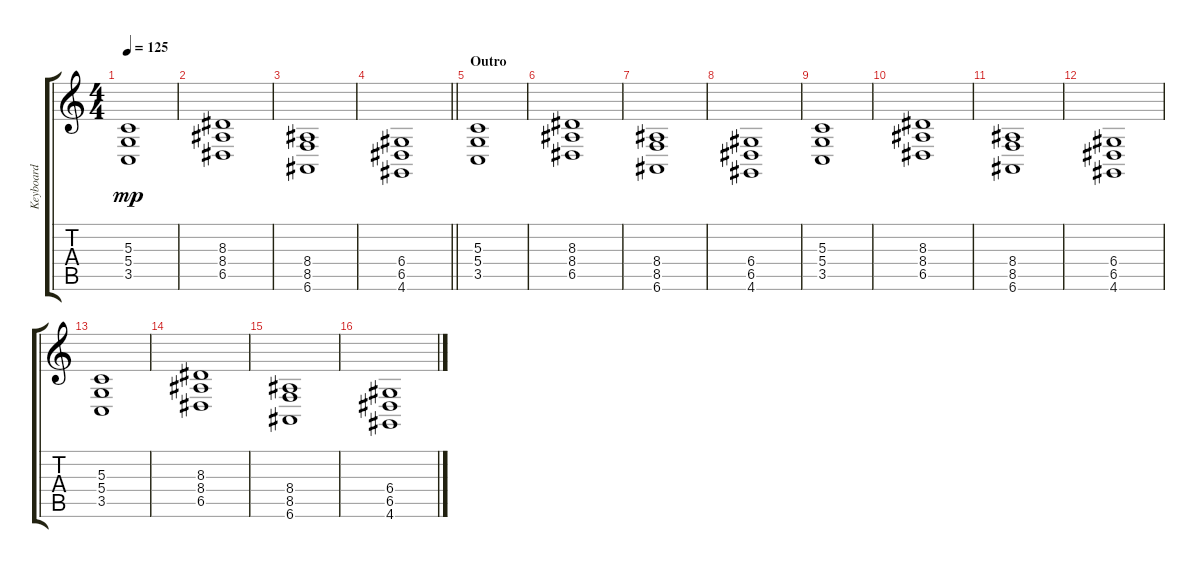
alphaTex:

\track ("Keyboard" "Keyboard") {instrument lead2sawtooth}
\staff {score tabs}
\tuning (E4 B3 G3 D3 A2 E2) {hide}
\ts (4 4)
\tempo 125
\clef g2
\ks c
(5.3 5.4 3.5).1{dy mp} |
(8.3 8.4 6.5).1 |
(8.4 8.5 6.6).1 |
\barLineRight lightlight
(6.4 6.5 4.6).1 |
\section ("" "Outro")
(5.3 5.4 3.5).1 |
(8.3 8.4 6.5).1 |
(8.4 8.5 6.6).1 |
(6.4 6.5 4.6).1 |
(5.3 5.4 3.5).1 |
(8.3 8.4 6.5).1 |
(8.4 8.5 6.6).1 |
(6.4 6.5 4.6).1 |
(5.3 5.4 3.5).1 |
(8.3 8.4 6.5).1 |
(8.4 8.5 6.6).1 |
(6.4 6.5 4.6).1
